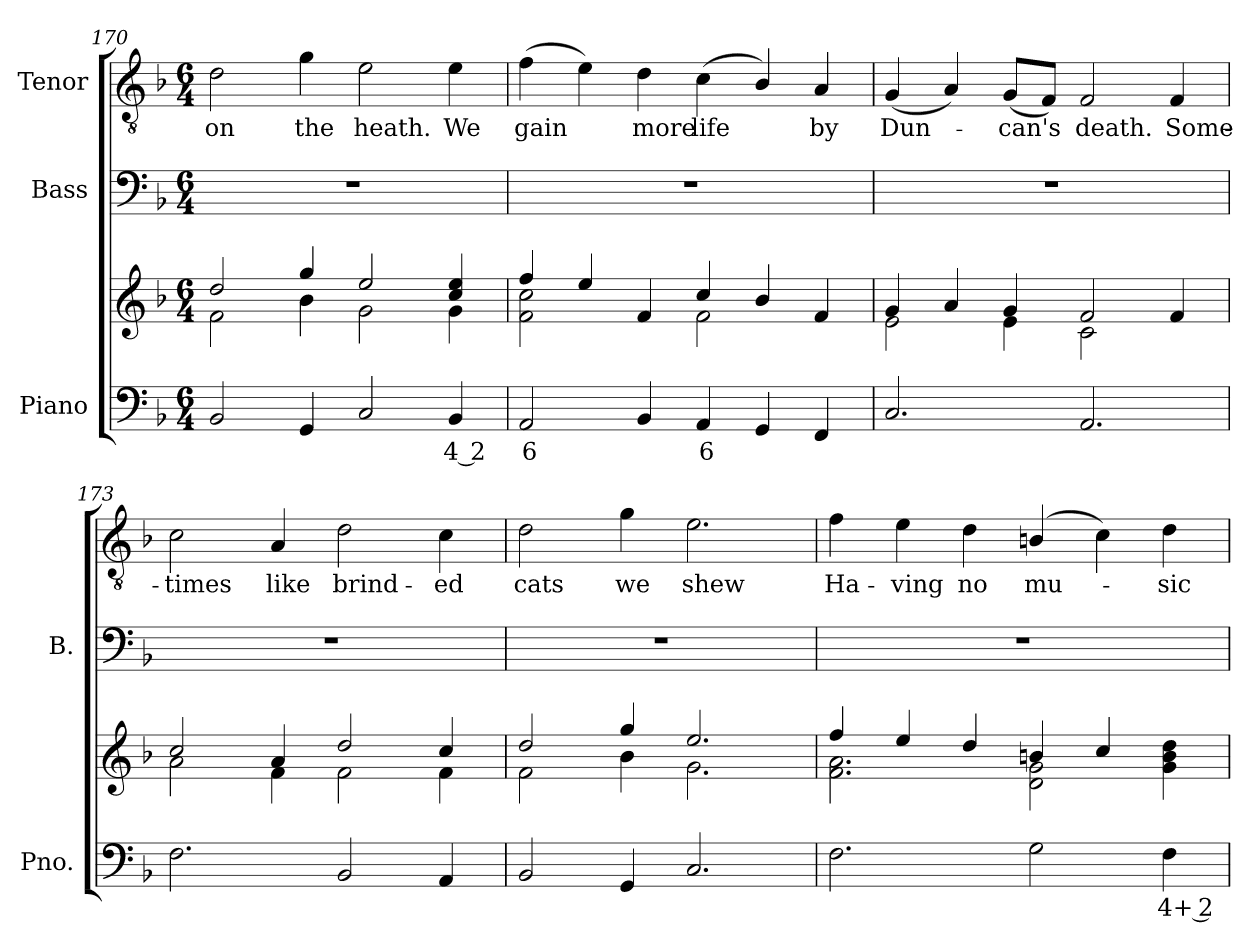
**kern	**text	**kern	**kern	**kern	**text
*part3	*part3	*part3	*part2	*part1	*part1
*staff4	*staff4	*staff3	*staff2	*staff1	*staff1
*I"Piano	*	*	*I"Bass	*I"Tenor	*
*I'Pno.	*	*	*I'B.	*	*
*clefF4	*	*clefG2	*clefF4	*clefGv2	*
*	*	*	*	*ITrd7c12	*
*k[b-]	*	*k[b-]	*k[b-]	*k[b-]	*
*F:	*	*F:	*F:	*F:	*
*M6/4	*	*M6/4	*M6/4	*M6/4	*
=170	=170	=170	=170	=170	=170
*	*	*^	*	*	*
!	!	!	!	!LO:N:vis=1	!	!
!	!	!	!	!	!	!LO:LY:b:color=#000000
2BB-i/	.	2ddi/	2fi\	1.r	2Di\	-on
!	!	!	!	!	!	!LO:LY:b:color=#000000
4GGi/	.	4ggi/	4b-i\	.	4Gi\	the
!	!	!	!	!	!	!LO:LY:b:color=#000000
2Ci/	.	2eei/	2gi\	.	2Ei\	heath.
!	!LO:LY:b:color=#000000	!	!	!	!	!
!	!	!	!	!	!	!LO:LY:b:color=#000000
4BB-i/	4 2	4cci/ 4eei	4gi\	.	4Ei\	We
=171	=171	=171	=171	=171	=171	=171
!	!LO:LY:b:color=#000000	!	!	!LO:N:vis=1	!	!
!	!	!	!	!	!	!LO:LY:b:color=#000000
2AAi/	6	4ffi/	2fi\ 2cci	1.r	(4Fi\	gain
.	.	4eei/	.	.	4Ei\)	.
!	!	!	!	!	!	!LO:LY:b:color=#000000
4BB-i/	.	4fi/	4ryy	.	4Di\	more
!	!LO:LY:b:color=#000000	!	!	!	!	!
!	!	!	!	!	!	!LO:LY:b:color=#000000
4AAi/	6	4cci/	2fi\	.	(4Ci\	life
4GGi/	.	4b-i/	.	.	4BB-i/)	.
!	!	!	!	!	!	!LO:LY:b:color=#000000
4FFi/	.	4fi/	4ryy	.	4AAi/	by
!!LO:LB:g=z
=172	=172	=172	=172	=172	=172	=172
!	!	!	!	!LO:N:vis=1	!	!
!	!	!	!	!	!	!LO:LY:b:color=#000000
2.Ci/	.	4gi/	2ei\	1.r	(4GGi/	Dun-
.	.	4ai/	.	.	4AAi/)	.
!	!	!	!	!	!	!LO:LY:b:color=#000000
.	.	4gi/	4ei\	.	(8GGi/L	-can's
.	.	.	.	.	8FFi/J)	.
!	!	!	!	!	!	!LO:LY:b:color=#000000
2.AAi/	.	2fi/	2ci\	.	2FFi/	death.
!	!	!	!	!	!	!LO:LY:b:color=#000000
.	.	4fi/	4ryy	.	4FFi/	Some-
=173	=173	=173	=173	=173	=173	=173
!	!	!	!	!LO:N:vis=1	!	!
!	!	!	!	!	!	!LO:LY:b:color=#000000
2.Fi\	.	2cci/	2ai\	1.r	2Ci\	-times
!	!	!	!	!	!	!LO:LY:b:color=#000000
.	.	4ai/	4fi\	.	4AAi/	like
!	!	!	!	!	!	!LO:LY:b:color=#000000
2BB-i/	.	2ddi/	2fi\	.	2Di\	brind-
!	!	!	!	!	!	!LO:LY:b:color=#000000
4AAi/	.	4cci/	4fi\	.	4Ci\	-ed
=174	=174	=174	=174	=174	=174	=174
!	!	!	!	!LO:N:vis=1	!	!
!	!	!	!	!	!	!LO:LY:b:color=#000000
2BB-i/	.	2ddi/	2fi\	1.r	2Di\	cats
!	!	!	!	!	!	!LO:LY:b:color=#000000
4GGi/	.	4ggi/	4b-i\	.	4Gi\	we
!	!	!	!	!	!	!LO:LY:b:color=#000000
2.Ci/	.	2.eei/	2.gi\	.	2.Ei\	shew
!!LO:LB:g=z
=175	=175	=175	=175	=175	=175	=175
!	!	!	!	!LO:N:vis=1	!	!
!	!	!	!	!	!	!LO:LY:b:color=#000000
2.Fi\	.	4ffi/	2.fi\ 2.ai	1.r	4Fi\	Ha-
!	!	!	!	!	!	!LO:LY:b:color=#000000
.	.	4eei/	.	.	4Ei\	-ving
!	!	!	!	!	!	!LO:LY:b:color=#000000
.	.	4ddi/	.	.	4Di\	no
!	!	!	!	!	!	!LO:LY:b:color=#000000
2Gi\	.	4bni/	2di\ 2gi	.	(4BBni/	mu-
.	.	4cci/	.	.	4Ci\)	.
!	!LO:LY:b:color=#000000	!	!	!	!	!
!	!	!	!	!	!	!LO:LY:b:color=#000000
4Fi\	4+ 2	4gi\ 4bi 4ddi	4ryy	.	4Di\	-sic
*	*	*v	*v	*	*	*
=	=	=	=	=	=
*-	*-	*-	*-	*-	*-
